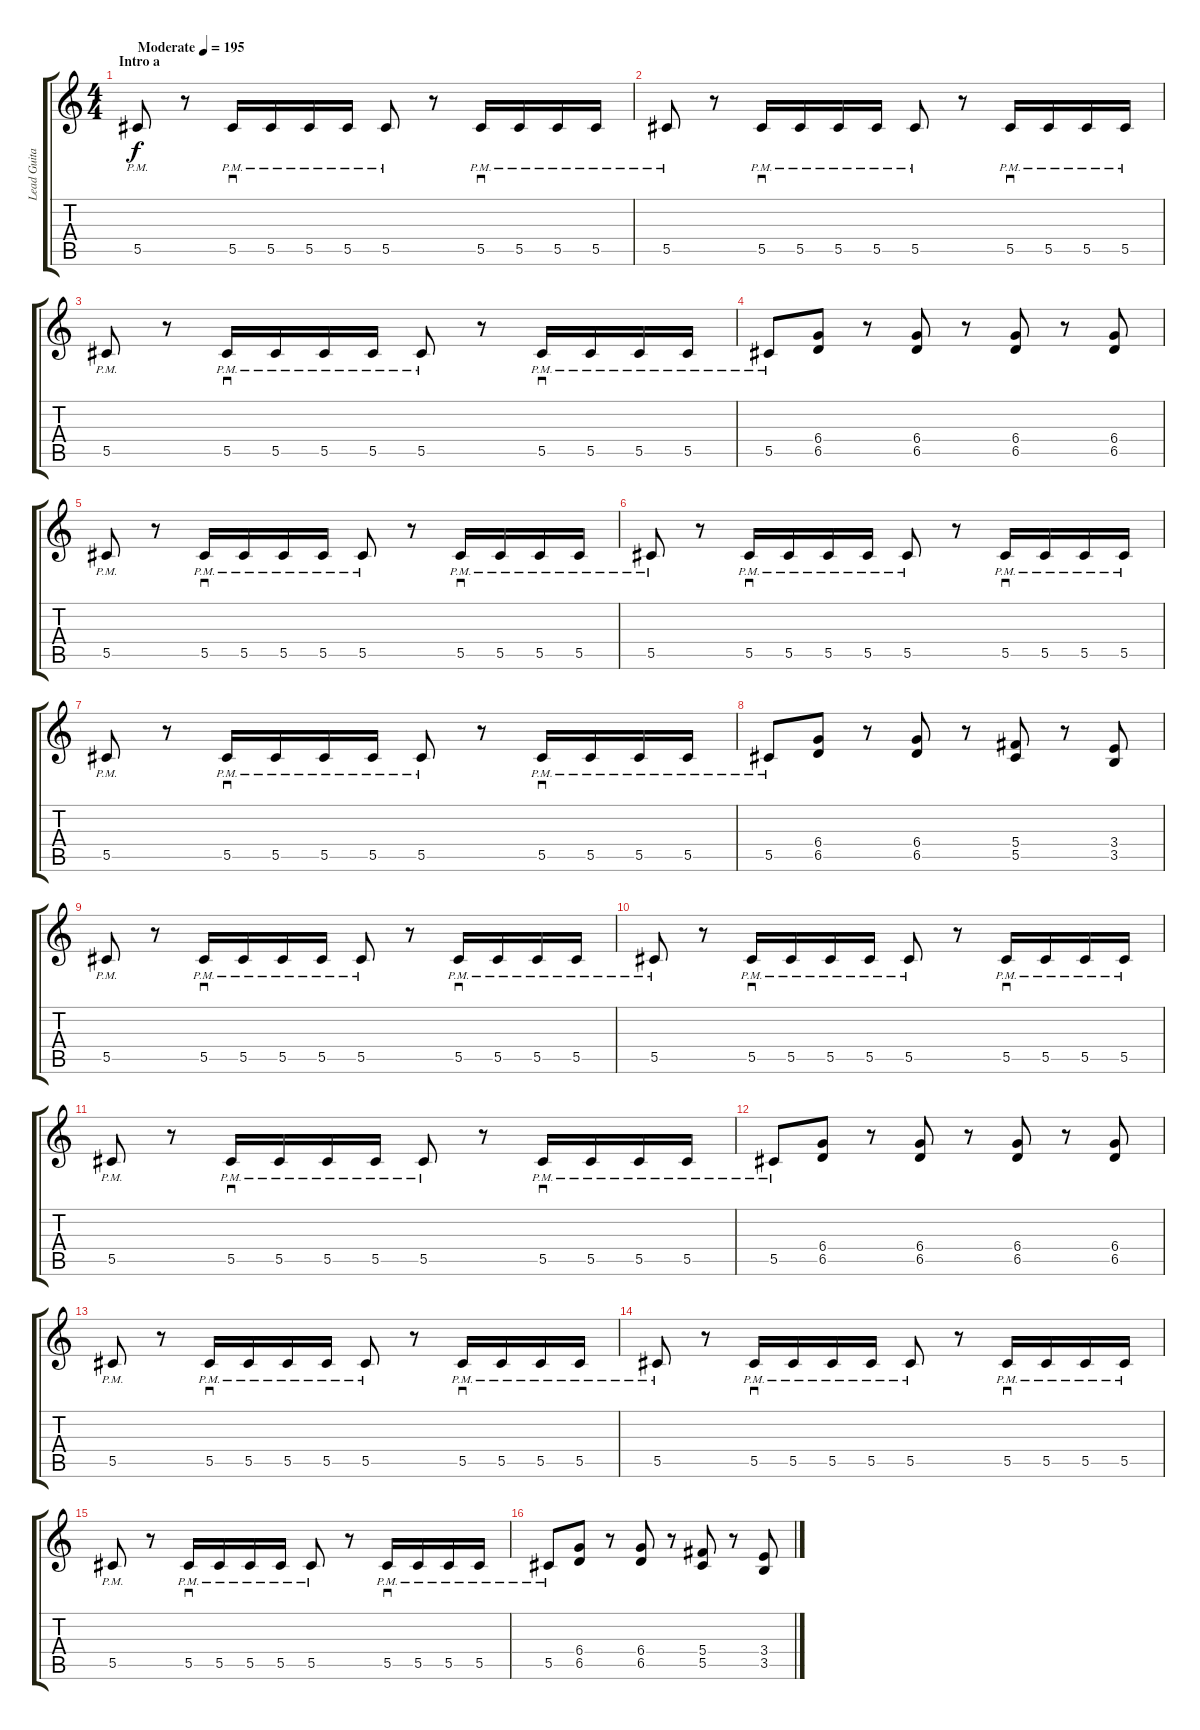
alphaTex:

\track ("Lead Guitar 1" "Lead Guita") {instrument overdrivenguitar}
\staff {score tabs}
\tuning (Eb4 Bb3 Gb3 Db3 Ab2 Eb2) {hide}
\ts (4 4)
\section ("" "Intro a")
\tempo (195 "Moderate")
\clef g2
\ks c
5.5{pm}.8{dy f instrument overdrivenguitar} r.8 5.5{pm}.16{sd} 5.5{pm}.16 5.5{pm}.16 5.5{pm}.16 5.5{pm}.8 r.8 5.5{pm}.16{sd} 5.5{pm}.16 5.5{pm}.16 5.5{pm}.16 |
5.5{pm}.8 r.8 5.5{pm}.16{sd} 5.5{pm}.16 5.5{pm}.16 5.5{pm}.16 5.5{pm}.8 r.8 5.5{pm}.16{sd} 5.5{pm}.16 5.5{pm}.16 5.5{pm}.16 |
5.5{pm}.8 r.8 5.5{pm}.16{sd} 5.5{pm}.16 5.5{pm}.16 5.5{pm}.16 5.5{pm}.8 r.8 5.5{pm}.16{sd} 5.5{pm}.16 5.5{pm}.16 5.5{pm}.16 |
5.5{pm}.8 (6.4 6.5).8 r.8 (6.4 6.5).8 r.8 (6.4 6.5).8 r.8 (6.4 6.5).8 |
5.5{pm}.8 r.8 5.5{pm}.16{sd} 5.5{pm}.16 5.5{pm}.16 5.5{pm}.16 5.5{pm}.8 r.8 5.5{pm}.16{sd} 5.5{pm}.16 5.5{pm}.16 5.5{pm}.16 |
5.5{pm}.8 r.8 5.5{pm}.16{sd} 5.5{pm}.16 5.5{pm}.16 5.5{pm}.16 5.5{pm}.8 r.8 5.5{pm}.16{sd} 5.5{pm}.16 5.5{pm}.16 5.5{pm}.16 |
5.5{pm}.8 r.8 5.5{pm}.16{sd} 5.5{pm}.16 5.5{pm}.16 5.5{pm}.16 5.5{pm}.8 r.8 5.5{pm}.16{sd} 5.5{pm}.16 5.5{pm}.16 5.5{pm}.16 |
5.5{pm}.8 (6.4 6.5).8 r.8 (6.4 6.5).8 r.8 (5.4 5.5).8 r.8 (3.4 3.5).8 |
5.5{pm}.8 r.8 5.5{pm}.16{sd} 5.5{pm}.16 5.5{pm}.16 5.5{pm}.16 5.5{pm}.8 r.8 5.5{pm}.16{sd} 5.5{pm}.16 5.5{pm}.16 5.5{pm}.16 |
5.5{pm}.8 r.8 5.5{pm}.16{sd} 5.5{pm}.16 5.5{pm}.16 5.5{pm}.16 5.5{pm}.8 r.8 5.5{pm}.16{sd} 5.5{pm}.16 5.5{pm}.16 5.5{pm}.16 |
5.5{pm}.8 r.8 5.5{pm}.16{sd} 5.5{pm}.16 5.5{pm}.16 5.5{pm}.16 5.5{pm}.8 r.8 5.5{pm}.16{sd} 5.5{pm}.16 5.5{pm}.16 5.5{pm}.16 |
5.5{pm}.8 (6.4 6.5).8 r.8 (6.4 6.5).8 r.8 (6.4 6.5).8 r.8 (6.4 6.5).8 |
5.5{pm}.8 r.8 5.5{pm}.16{sd} 5.5{pm}.16 5.5{pm}.16 5.5{pm}.16 5.5{pm}.8 r.8 5.5{pm}.16{sd} 5.5{pm}.16 5.5{pm}.16 5.5{pm}.16 |
5.5{pm}.8 r.8 5.5{pm}.16{sd} 5.5{pm}.16 5.5{pm}.16 5.5{pm}.16 5.5{pm}.8 r.8 5.5{pm}.16{sd} 5.5{pm}.16 5.5{pm}.16 5.5{pm}.16 |
5.5{pm}.8 r.8 5.5{pm}.16{sd} 5.5{pm}.16 5.5{pm}.16 5.5{pm}.16 5.5{pm}.8 r.8 5.5{pm}.16{sd} 5.5{pm}.16 5.5{pm}.16 5.5{pm}.16 |
5.5{pm}.8 (6.4 6.5).8 r.8 (6.4 6.5).8 r.8 (5.4 5.5).8 r.8 (3.4 3.5).8
